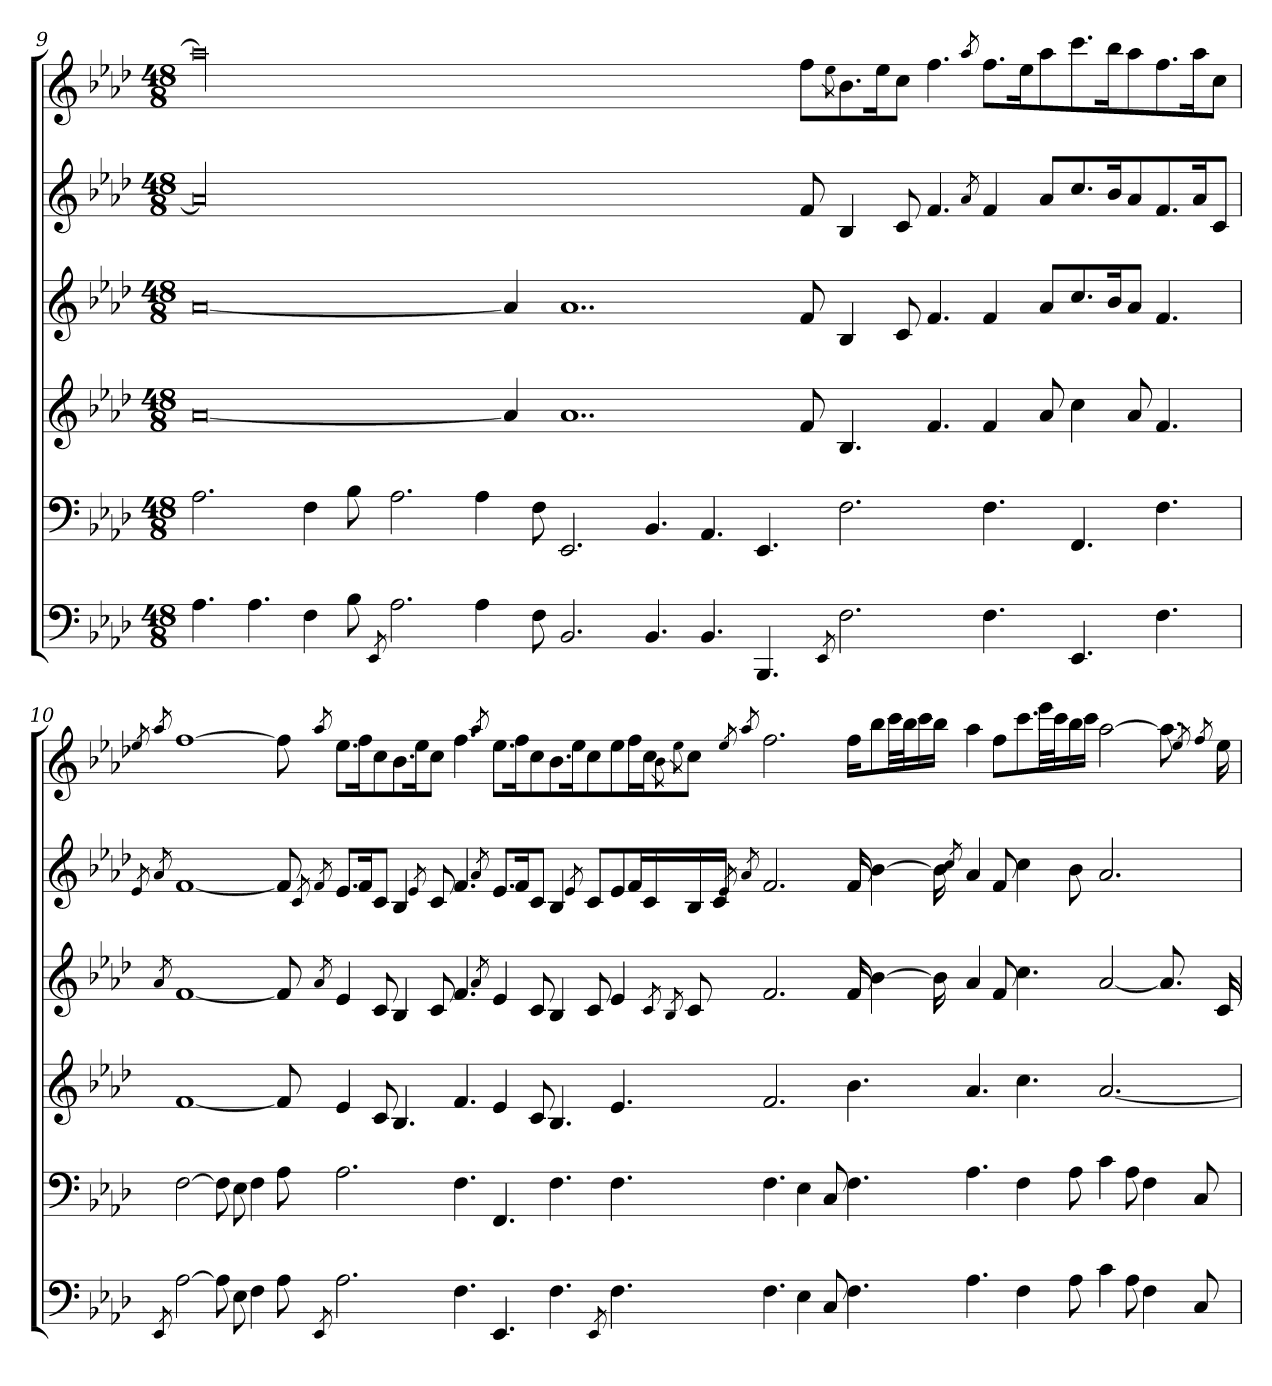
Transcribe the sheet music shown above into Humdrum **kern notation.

**kern	**kern	**kern	**kern	**kern	**kern
*part6	*part5	*part4	*part3	*part2	*part1
*staff6	*staff5	*staff4	*staff3	*staff2	*staff1
*clefF4	*clefF4	*clefG2	*clefG2	*clefG2	*clefG2
*k[b-e-a-d-]	*k[b-e-a-d-]	*k[b-e-a-d-]	*k[b-e-a-d-]	*k[b-e-a-d-]	*k[b-e-a-d-]
*M48/8	*M48/8	*M48/8	*M48/8	*M48/8	*M48/8
=9	=9	=9	=9	=9	=9
4.A-	2.A-	[0a-	[0a-	00a-]	00aa-]
4.A-	.	.	.	.	.
4F	4F	.	.	.	.
8B-	8B-	.	.	.	.
8qEE-	.	.	.	.	.
2.A-	2.A-	.	.	.	.
4A-	4A-	.	.	.	.
.	.	4a-]	4a-]	.	.
8F	8F	.	.	.	.
2.BB-	2.EE-	1..a-	1..a-	.	.
4.BB-	4.BB-	.	.	.	.
4.BB-	4.AA-	.	.	.	.
4.BBB-	4.EE-	.	.	.	.
.	.	8f	8f	8f	8ff\L
8qEE-	.	.	.	.	8qee-\
2.F	2.F	4.B-	4B-	4B-	8.b-\
.	.	.	.	.	16ee-\K
.	.	.	8c	8c	8cc\J
.	.	4.f	4.f	4.f	4.ff
.	.	.	.	8qa-	8qaa-
4.F	4.F	4f	4f	4f	8.ff\L
.	.	.	.	.	16ee-\K
.	.	8a-	8a-/L	8a-/L	8aa-\
4.EE-	4.FF	4cc	8.cc/	8.cc/	8.ccc\
.	.	.	16b-/K	16b-/K	16bb-\K
.	.	8a-	8a-/J	8a-/	8aa-\
4.F	4.F	4.f	4.f	8.f/	8.ff\
.	.	.	.	16a-/K	16aa-\K
.	.	.	.	8c/J	8cc\J
=10	=10	=10	=10	=10	=10
.	.	.	.	8qe-	8qee-
8qEE-	.	.	8qa-	8qa-	8qaa-
[2A-	[2F	[1f	[1f	[1f	[1ff
8A-]	8F]	.	.	.	.
8E-	8E-	.	.	.	.
4F	4F	.	.	.	.
8A-	8A-	8f]	8f]	8f]	8ff]
.	.	.	.	8qc	.
8qEE-	.	.	8qa-	8qf	8qaa-
2.A-	2.A-	4e-	4e-	8.e-/L	8.ee-\L
.	.	.	.	16f/K	16ff\K
.	.	8c	8c	8c/J	8cc\
.	.	4.B-	4B-	4B-	8.b-\
.	.	.	.	.	16ee-\K
.	.	.	.	8qe-	.
.	.	.	8c	8c	8cc\J
4.F	4.F	4.f	4.f	4.f	4.ff
.	.	.	8qa-	8qa-	8qaa-
4.EE-	4.FF	4e-	4e-	8.e-/L	8.ee-\L
.	.	.	.	16f/K	16ff\K
.	.	8c	8c	8c/J	8cc\
4.F	4.F	4.B-	4B-	4B-	8.b-\
.	.	.	.	.	16ee-\K
.	.	.	.	8qe-	.
.	.	.	8c	8c/L	8cc\
8qEE-	.	.	.	.	.
4.F	4.F	4.e-	4e-	8e-/	8ee-\
.	.	.	.	16f/L	16ff\L
.	.	.	.	16c/	16cc\J
.	.	.	8qc	.	8qb-\
.	.	.	8qB-	.	8qee-\
.	.	.	8c	16B-/	8cc\J
.	.	.	.	16c/JJ	.
.	.	.	.	8qe-	8qee-
.	.	.	.	8qa-	8qaa-
4.F	4.F	2.f	2.f	2.f	2.ff
4E-	4E-	.	.	.	.
8C	8C	.	.	.	.
4.F	4.F	4.b-	16f	16f	16ff\KL
.	.	.	[4b-	[4b-	8bb-\
.	.	.	.	.	32ccc\LL
.	.	.	.	.	32bb-\J
.	.	.	.	.	16ccc\
.	.	.	16b-]	16b-]	16bb-\JJ
.	.	.	.	8qcc	.
4.A-	4.A-	4.a-	4a-	4a-	4aa-
.	.	.	8f	8f	8ff\L
4F	4F	4.cc	4.cc	4cc	8.ccc\
.	.	.	.	.	32eee-\LL
.	.	.	.	.	32ccc\J
8A-	8A-	.	.	8b-	16bb-\
.	.	.	.	.	16ccc\JJ
4c	4c	[2.a-	[2a-	2.a-	[2aa-
8A-	8A-	.	.	.	.
4F	4F	.	.	.	.
.	.	.	8.a-]	.	8.aa-]
8C	8C	.	.	.	.
.	.	.	.	.	8qee-
.	.	.	.	.	8qff
.	.	.	16c	.	16ee-
=	=	=	=	=	=
*-	*-	*-	*-	*-	*-
